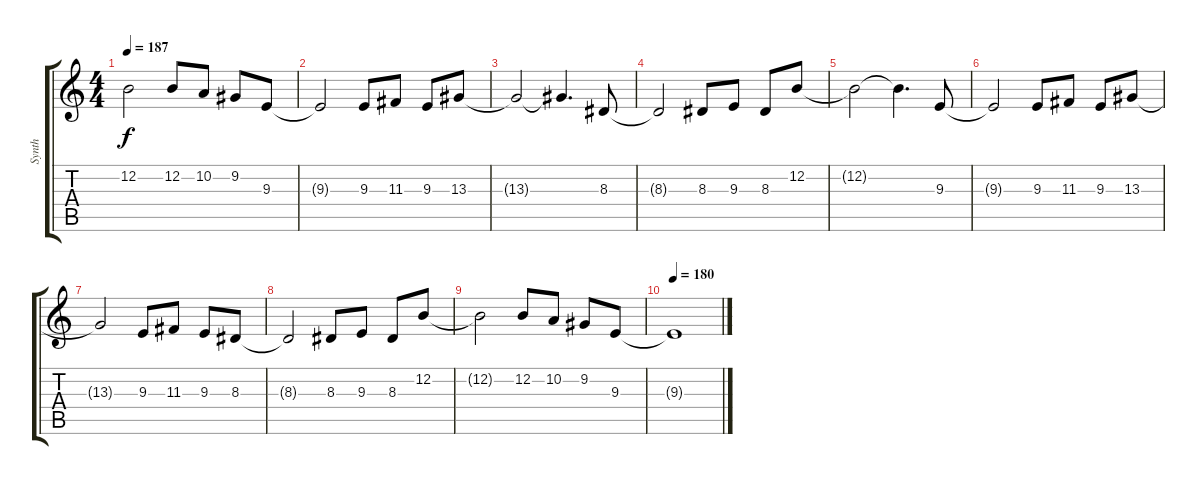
\track ("Synth" "Synth") {instrument lead2sawtooth}
\staff {score tabs}
\tuning (E4 B3 G3 D3 A2 E2) {hide}
\ts (4 4)
\tempo 187
\clef g2
\ks c
12.2{t}.2{dy f} 12.2.8 10.2.8 9.2.8 9.3.8 |
9.3{t}.2 9.3.8 11.3.8 9.3.8 13.3.8 |
13.3{t}.2 13.3{t}.4{d} 8.3.8 |
8.3{t}.2 8.3.8 9.3.8 8.3.8 12.2.8 |
12.2{t}.2 12.2{t}.4{d} 9.3.8 |
9.3{t}.2 9.3.8 11.3.8 9.3.8 13.3.8 |
13.3{t}.2 9.3.8 11.3.8 9.3.8 8.3.8 |
8.3{t}.2 8.3.8 9.3.8 8.3.8 12.2.8 |
12.2{t}.2 12.2.8 10.2.8 9.2.8 9.3.8 |
\tempo 180
9.3{t}.1
